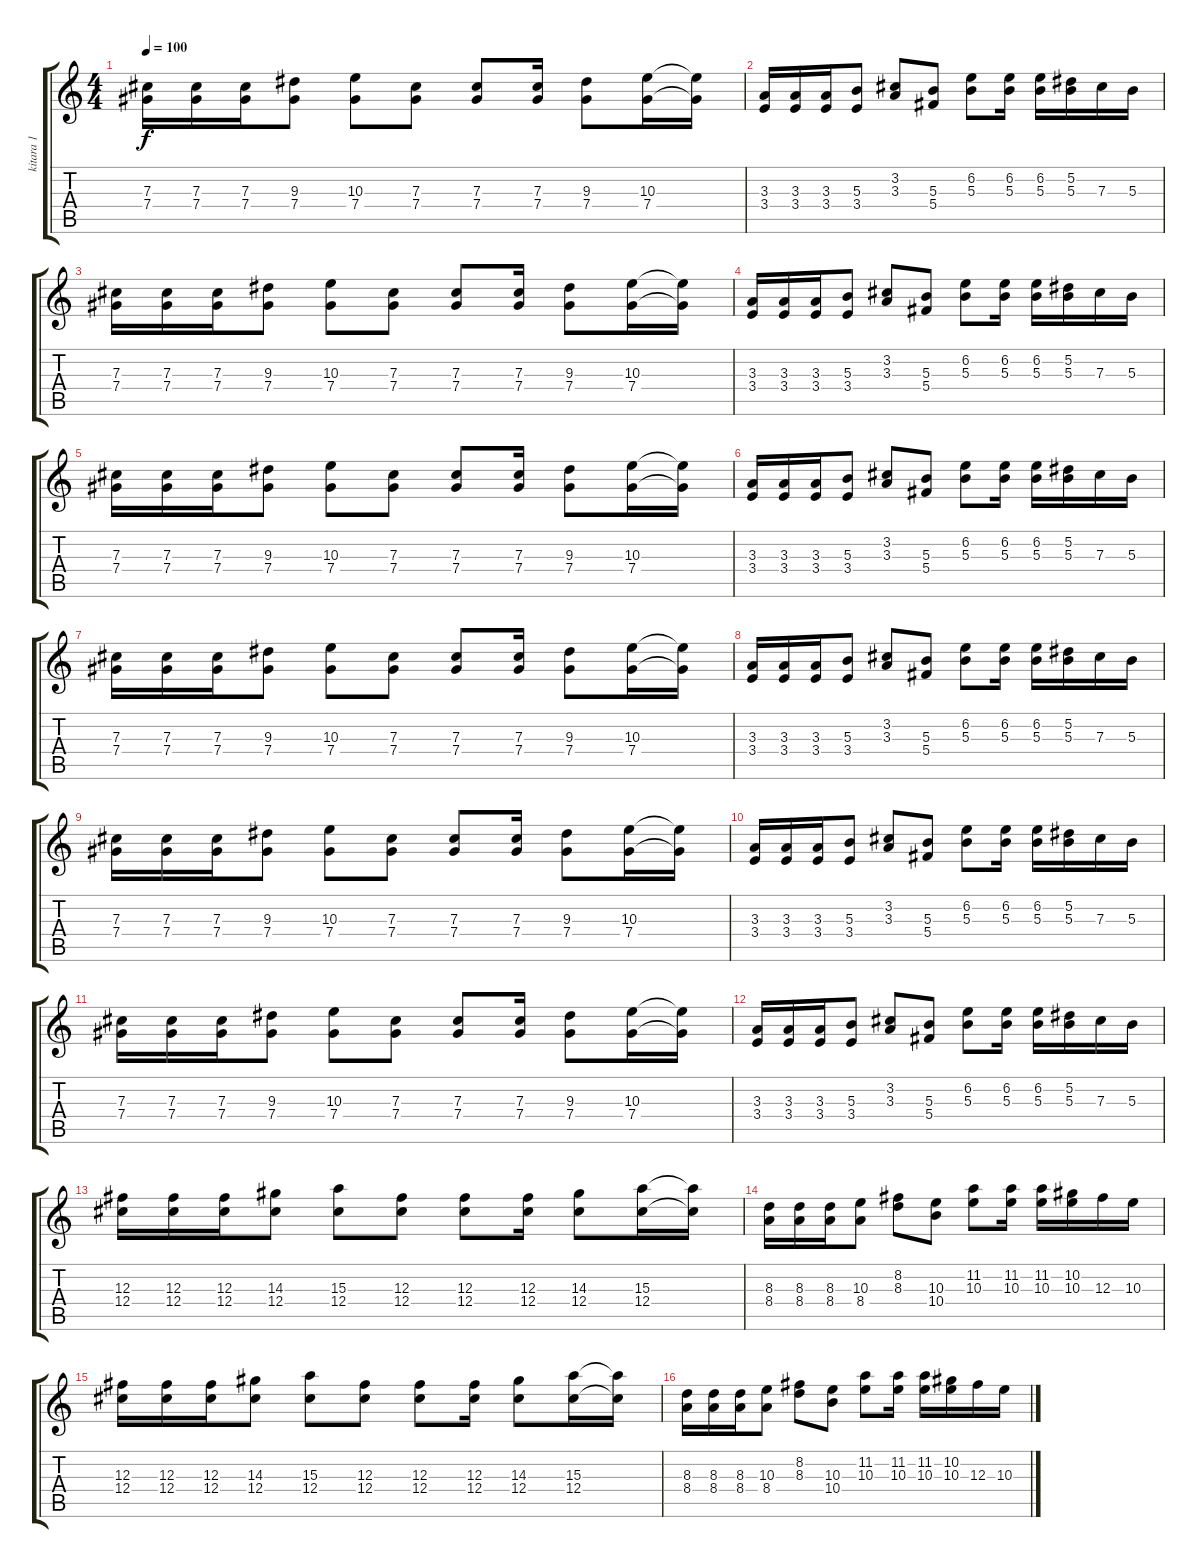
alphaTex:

\track ("kitara 1" "kitara 1") {instrument overdrivenguitar}
\staff {score tabs}
\tuning (Eb4 Bb3 Gb3 Db3 Ab2 Eb2) {hide}
\ts (4 4)
\tempo 100
\clef g2
\ks c
(7.3 7.4).16{dy f instrument overdrivenguitar} (7.3 7.4).16 (7.3 7.4).16 (9.3 7.4).8 (10.3 7.4).8 (7.3 7.4).8 (7.3 7.4).8 (7.3 7.4).16 (9.3 7.4).8 (10.3 7.4).16 (10.3{t} 7.4{t}).16 |
(3.3 3.4).16 (3.3 3.4).16 (3.3 3.4).16 (5.3 3.4).8 (3.2 3.3).8 (5.3 5.4).8 (6.2 5.3).8 (6.2 5.3).16 (6.2 5.3).16 (5.2 5.3).16 7.3.16 5.3.16 |
(7.3 7.4).16 (7.3 7.4).16 (7.3 7.4).16 (9.3 7.4).8 (10.3 7.4).8 (7.3 7.4).8 (7.3 7.4).8 (7.3 7.4).16 (9.3 7.4).8 (10.3 7.4).16 (10.3{t} 7.4{t}).16 |
(3.3 3.4).16 (3.3 3.4).16 (3.3 3.4).16 (5.3 3.4).8 (3.2 3.3).8 (5.3 5.4).8 (6.2 5.3).8 (6.2 5.3).16 (6.2 5.3).16 (5.2 5.3).16 7.3.16 5.3.16 |
(7.3 7.4).16 (7.3 7.4).16 (7.3 7.4).16 (9.3 7.4).8 (10.3 7.4).8 (7.3 7.4).8 (7.3 7.4).8 (7.3 7.4).16 (9.3 7.4).8 (10.3 7.4).16 (10.3{t} 7.4{t}).16 |
(3.3 3.4).16 (3.3 3.4).16 (3.3 3.4).16 (5.3 3.4).8 (3.2 3.3).8 (5.3 5.4).8 (6.2 5.3).8 (6.2 5.3).16 (6.2 5.3).16 (5.2 5.3).16 7.3.16 5.3.16 |
(7.3 7.4).16 (7.3 7.4).16 (7.3 7.4).16 (9.3 7.4).8 (10.3 7.4).8 (7.3 7.4).8 (7.3 7.4).8 (7.3 7.4).16 (9.3 7.4).8 (10.3 7.4).16 (10.3{t} 7.4{t}).16 |
(3.3 3.4).16 (3.3 3.4).16 (3.3 3.4).16 (5.3 3.4).8 (3.2 3.3).8 (5.3 5.4).8 (6.2 5.3).8 (6.2 5.3).16 (6.2 5.3).16 (5.2 5.3).16 7.3.16 5.3.16 |
(7.3 7.4).16 (7.3 7.4).16 (7.3 7.4).16 (9.3 7.4).8 (10.3 7.4).8 (7.3 7.4).8 (7.3 7.4).8 (7.3 7.4).16 (9.3 7.4).8 (10.3 7.4).16 (10.3{t} 7.4{t}).16 |
(3.3 3.4).16 (3.3 3.4).16 (3.3 3.4).16 (5.3 3.4).8 (3.2 3.3).8 (5.3 5.4).8 (6.2 5.3).8 (6.2 5.3).16 (6.2 5.3).16 (5.2 5.3).16 7.3.16 5.3.16 |
(7.3 7.4).16 (7.3 7.4).16 (7.3 7.4).16 (9.3 7.4).8 (10.3 7.4).8 (7.3 7.4).8 (7.3 7.4).8 (7.3 7.4).16 (9.3 7.4).8 (10.3 7.4).16 (10.3{t} 7.4{t}).16 |
(3.3 3.4).16 (3.3 3.4).16 (3.3 3.4).16 (5.3 3.4).8 (3.2 3.3).8 (5.3 5.4).8 (6.2 5.3).8 (6.2 5.3).16 (6.2 5.3).16 (5.2 5.3).16 7.3.16 5.3.16 |
(12.3 12.4).16 (12.3 12.4).16 (12.3 12.4).16 (14.3 12.4).8 (15.3 12.4).8 (12.3 12.4).8 (12.3 12.4).8 (12.3 12.4).16 (14.3 12.4).8 (15.3 12.4).16 (15.3{t} 12.4{t}).16 |
(8.3 8.4).16 (8.3 8.4).16 (8.3 8.4).16 (10.3 8.4).8 (8.2 8.3).8 (10.3 10.4).8 (11.2 10.3).8 (11.2 10.3).16 (11.2 10.3).16 (10.2 10.3).16 12.3.16 10.3.16 |
(12.3 12.4).16 (12.3 12.4).16 (12.3 12.4).16 (14.3 12.4).8 (15.3 12.4).8 (12.3 12.4).8 (12.3 12.4).8 (12.3 12.4).16 (14.3 12.4).8 (15.3 12.4).16 (15.3{t} 12.4{t}).16 |
(8.3 8.4).16 (8.3 8.4).16 (8.3 8.4).16 (10.3 8.4).8 (8.2 8.3).8 (10.3 10.4).8 (11.2 10.3).8 (11.2 10.3).16 (11.2 10.3).16 (10.2 10.3).16 12.3.16 10.3.16
